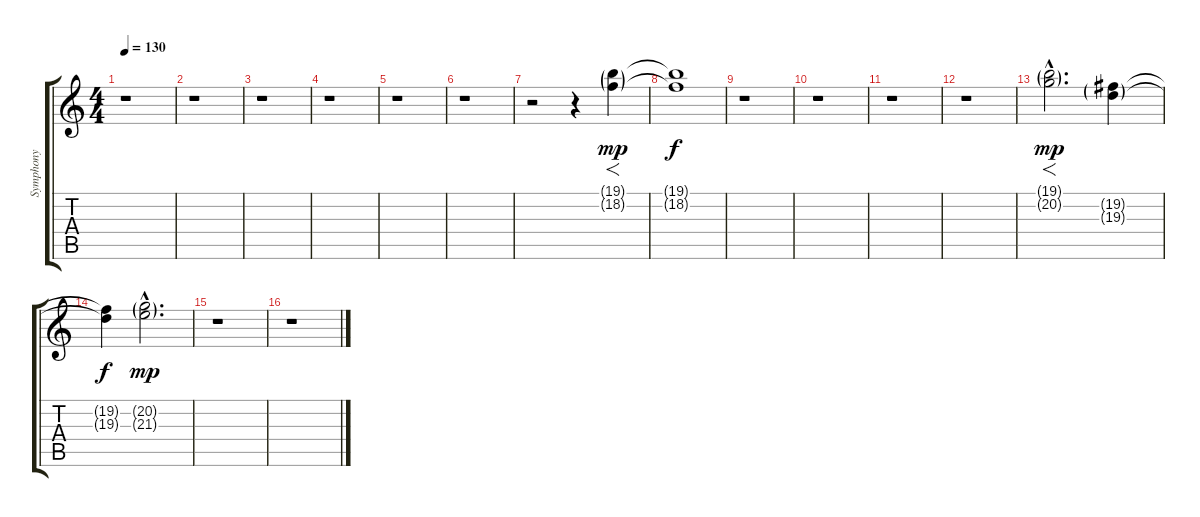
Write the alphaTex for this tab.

\track ("Symphony" "Symphony") {instrument stringensemble1}
\staff {score tabs}
\tuning (E4 B3 G3 D3 A2 E2) {hide}
\ts (4 4)
\tempo 130
\clef g2
\ks c
r.1{dy f} |
r.1 |
r.1 |
r.1 |
r.1 |
r.1 |
r.2 r.4 (19.1{g} 18.2{g}).4{f dy mp} |
(19.1{t} 18.2{t}).1{dy f} |
r.1 |
r.1 |
r.1 |
r.1 |
(19.1{g hac} 20.2{g hac}).2{f d dy mp} (19.2{g} 19.3{g}).4 |
(19.2{t} 19.3{t}).4{dy f} (20.2{g hac} 21.3{g hac}).2{d dy mp} |
r.1 |
r.1
